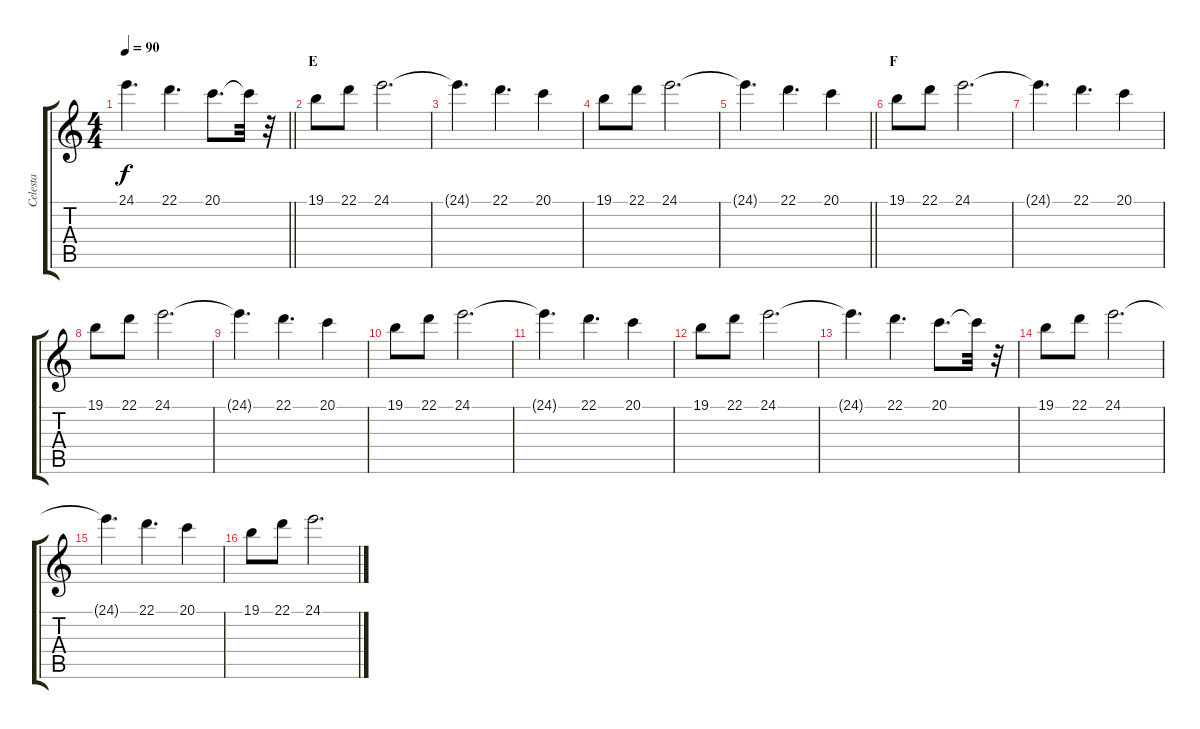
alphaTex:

\track ("Celesta" "Celesta") {instrument celesta}
\staff {score tabs}
\tuning (E4 B3 G3 D3 A2 E2) {hide}
\ts (4 4)
\tempo 90
\clef g2
\barLineRight lightlight
\ks c
24.1{t}.4{d dy f} 22.1.4{d} 20.1.8{d} 20.1{t}.32 r.32 |
\section ("" "E")
19.1.8 22.1.8 24.1.2{d} |
24.1{t}.4{d} 22.1.4{d} 20.1.4 |
19.1.8 22.1.8 24.1.2{d} |
\barLineRight lightlight
24.1{t}.4{d} 22.1.4{d} 20.1.4 |
\section ("" "F")
19.1.8 22.1.8 24.1.2{d} |
24.1{t}.4{d} 22.1.4{d} 20.1.4 |
19.1.8 22.1.8 24.1.2{d} |
24.1{t}.4{d} 22.1.4{d} 20.1.4 |
19.1.8 22.1.8 24.1.2{d} |
24.1{t}.4{d} 22.1.4{d} 20.1.4 |
19.1.8 22.1.8 24.1.2{d} |
24.1{t}.4{d} 22.1.4{d} 20.1.8{d} 20.1{t}.32 r.32 |
19.1.8 22.1.8 24.1.2{d} |
24.1{t}.4{d} 22.1.4{d} 20.1.4 |
19.1.8 22.1.8 24.1.2{d}
